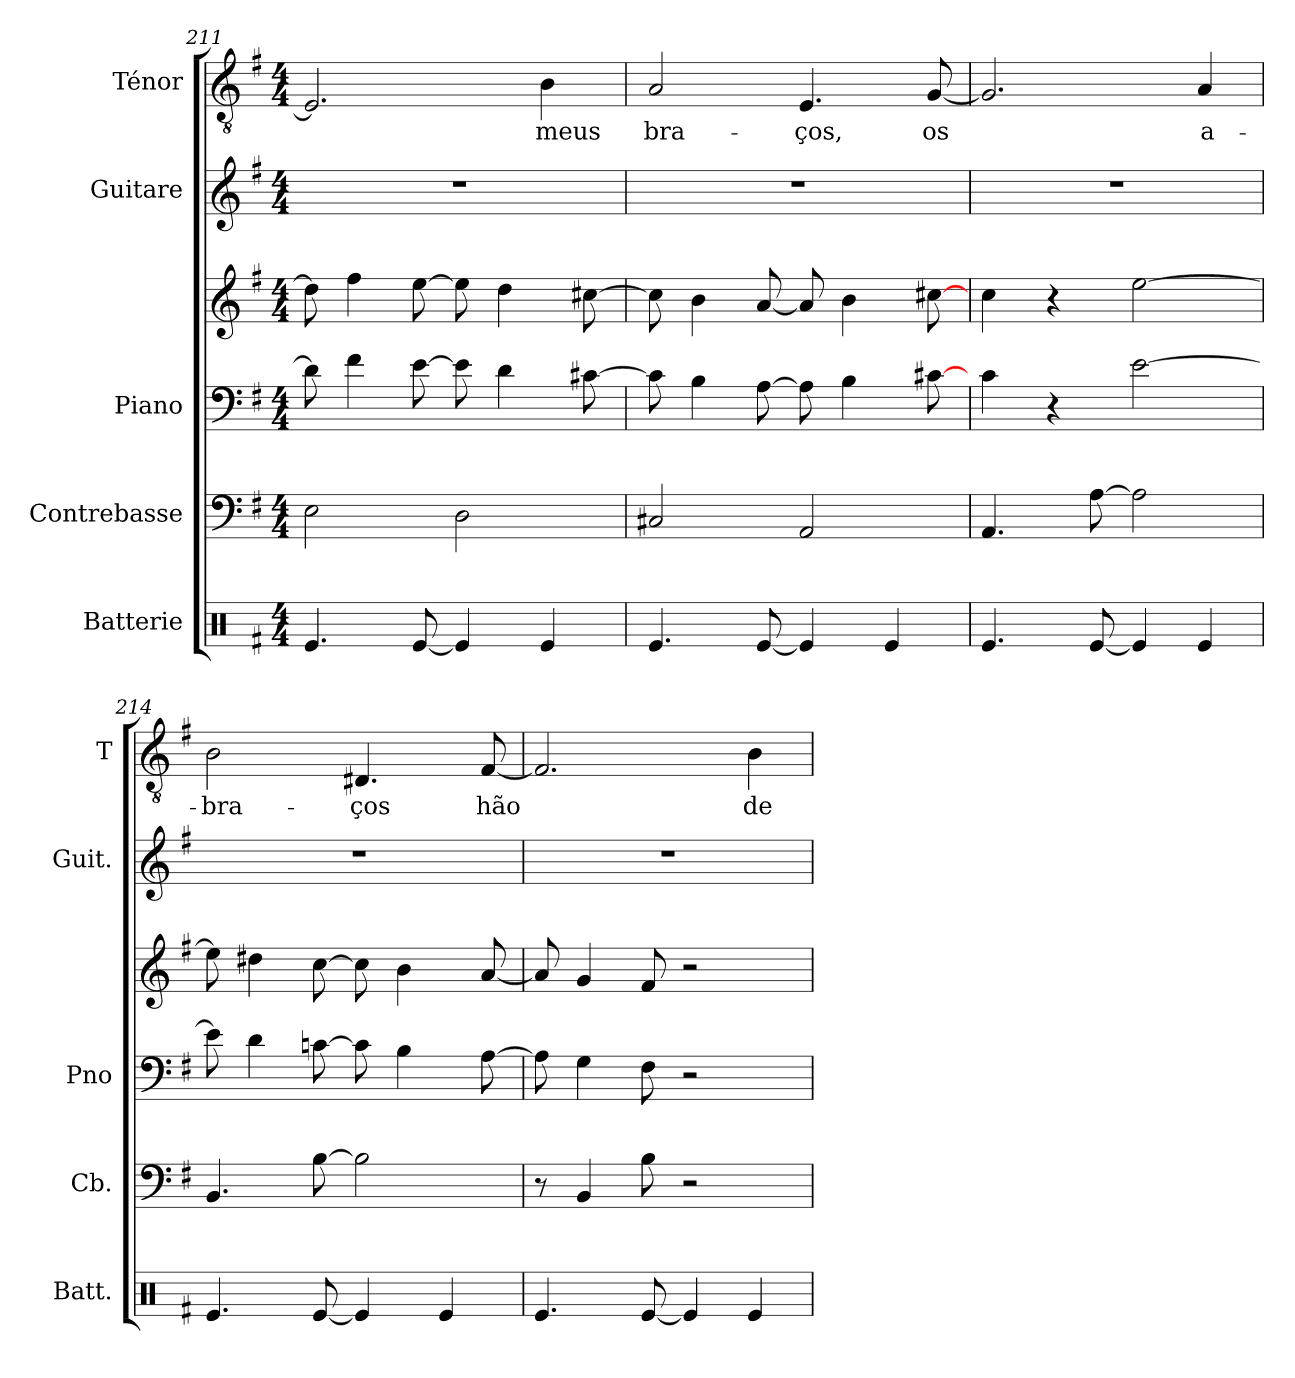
**kern	**kern	**kern	**kern	**kern	**kern	**text
*part5	*part4	*part3	*part3	*part2	*part1	*part1
*staff6	*staff5	*staff4	*staff3	*staff2	*staff1	*staff1
*I"Batterie	*I"Contrebasse	*I"Piano	*	*I"Guitare	*I"Ténor	*
*I'Batt.	*I'Cb.	*I'Pno	*	*I'Guit.	*I'T	*
*clefX	*clefF4	*clefF4	*clefG2	*clefG2	*clefGv2	*
*	*ITrd7c12	*	*	*ITrd7c12	*	*
*k[f#]	*k[f#]	*k[f#]	*k[f#]	*k[f#]	*k[f#]	*
*G:	*G:	*G:	*G:	*G:	*G:	*
*M4/4	*M4/4	*M4/4	*M4/4	*M4/4	*M4/4	*
=211	=211	=211	=211	=211	=211	=211
4.Re/	2EE\	8d\]	8dd\]	1r	2.E/]	.
.	.	4f#\	4ff#\	.	.	.
[8Re/	.	[8e\	[8ee\	.	.	.
4Re/]	2DD\	8e\]	8ee\]	.	.	.
.	.	4d\	4dd\	.	.	.
!	!	!	!	!	!	!LO:LY:b
4Re/	.	.	.	.	4B\	meus
.	.	[8c#X\	[8cc#X\	.	.	.
=212	=212	=212	=212	=212	=212	=212
!	!	!	!	!	!	!LO:LY:b
4.Re/	2CC#X/	8c#\]	8cc#\]	1r	2A/	bra-
.	.	4B\	4b\	.	.	.
[8Re/	.	[8A\	[8a/	.	.	.
!	!	!	!	!	!	!LO:LY:b
4Re/]	2AAA/	8A\]	8a/]	.	4.E/	-ços,
.	.	4B\	4b\	.	.	.
4Re/	.	.	.	.	.	.
!	!	!	!	!	!	!LO:LY:b
.	.	[8c#X\	[8cc#X\	.	[8G/	os
!!LO:PB:g=z
=213	=213	=213	=213	=213	=213	=213
4.Re/	4.AAA/	4c\	4cc\	1r	2.G/]	.
.	.	4r	4r	.	.	.
[8Re/	[8AA\	.	.	.	.	.
4Re/]	2AA\]	[2e\	[2ee\	.	.	.
!	!	!	!	!	!	!LO:LY:b
4Re/	.	.	.	.	4A/	a-
=214	=214	=214	=214	=214	=214	=214
!	!	!	!	!	!	!LO:LY:b
4.Re/	4.BBB/	8e\]	8ee\]	1r	2B\	-bra-
.	.	4d\	4dd#X\	.	.	.
[8Re/	[8BB\	[8cn\	[8cc\	.	.	.
!	!	!	!	!	!	!LO:LY:b
4Re/]	2BB\]	8c\]	8cc\]	.	4.D#X/	-ços
.	.	4B\	4b\	.	.	.
4Re/	.	.	.	.	.	.
!	!	!	!	!	!	!LO:LY:b
.	.	[8A\	[8a/	.	[8F#/	hão
=215	=215	=215	=215	=215	=215	=215
4.Re/	8r	8A\]	8a/]	1r	2.F#/]	.
.	4BBB/	4G\	4g/	.	.	.
[8Re/	8BB\	8F#\	8f#/	.	.	.
4Re/]	2r	2r	2r	.	.	.
!	!	!	!	!	!	!LO:LY:b
4Re/	.	.	.	.	4B\	de
=	=	=	=	=	=	=
*-	*-	*-	*-	*-	*-	*-
